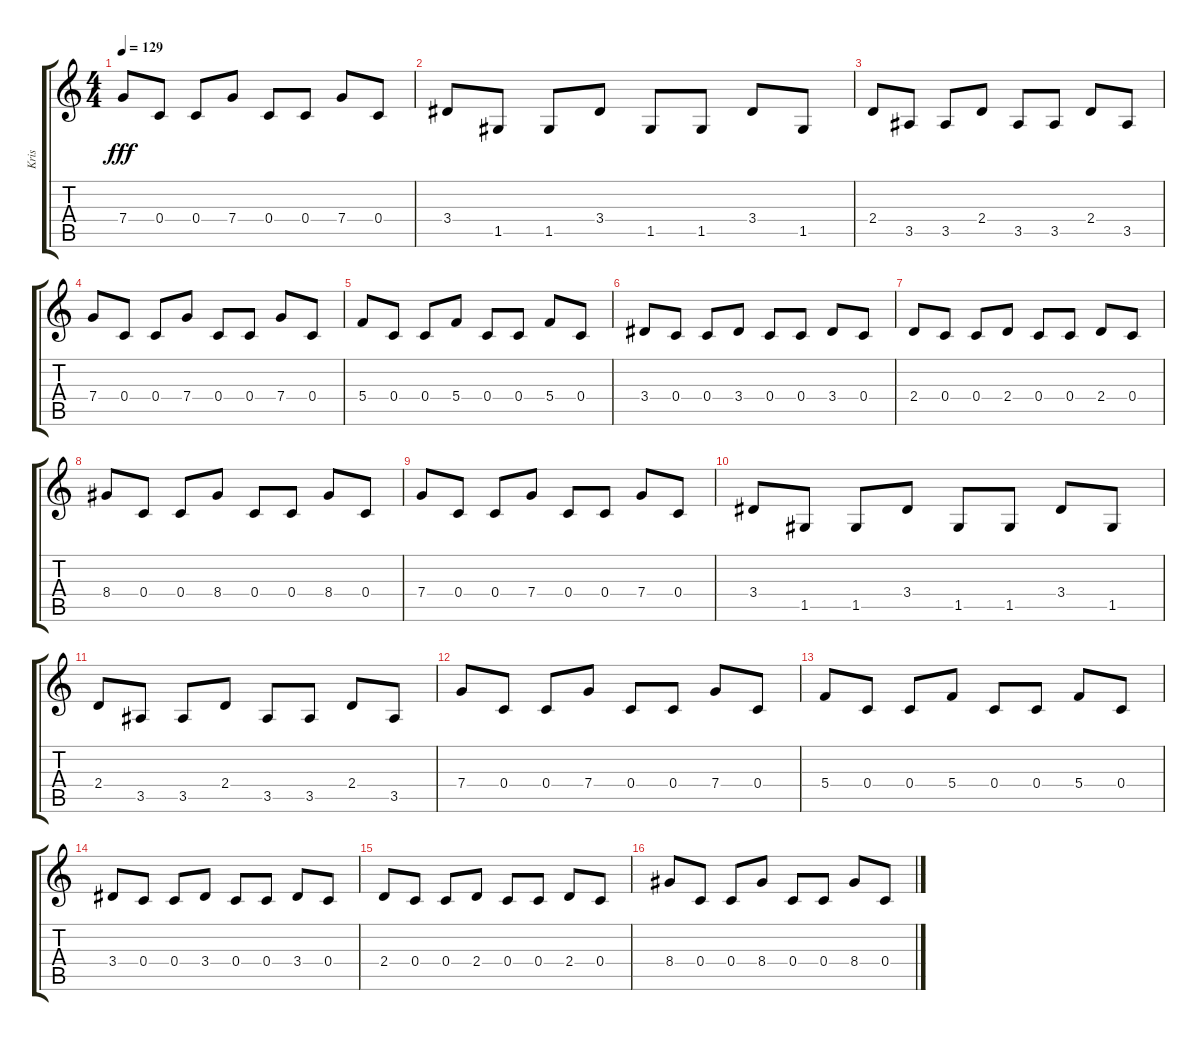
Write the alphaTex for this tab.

\track ("Kris" "Kris") {instrument distortionguitar}
\staff {score tabs}
\tuning (D4 A3 F3 C3 G2 C2) {hide}
\ts (4 4)
\tempo 129
\clef g2
\ks c
7.4.8{dy fff} 0.4.8 0.4.8 7.4.8 0.4.8 0.4.8 7.4.8 0.4.8 |
3.4.8 1.5.8 1.5.8 3.4.8 1.5.8 1.5.8 3.4.8 1.5.8 |
2.4.8 3.5.8 3.5.8 2.4.8 3.5.8 3.5.8 2.4.8 3.5.8 |
7.4.8 0.4.8 0.4.8 7.4.8 0.4.8 0.4.8 7.4.8 0.4.8 |
5.4.8 0.4.8 0.4.8 5.4.8 0.4.8 0.4.8 5.4.8 0.4.8 |
3.4.8 0.4.8 0.4.8 3.4.8 0.4.8 0.4.8 3.4.8 0.4.8 |
2.4.8 0.4.8 0.4.8 2.4.8 0.4.8 0.4.8 2.4.8 0.4.8 |
8.4.8 0.4.8 0.4.8 8.4.8 0.4.8 0.4.8 8.4.8 0.4.8 |
7.4.8 0.4.8 0.4.8 7.4.8 0.4.8 0.4.8 7.4.8 0.4.8 |
3.4.8 1.5.8 1.5.8 3.4.8 1.5.8 1.5.8 3.4.8 1.5.8 |
2.4.8 3.5.8 3.5.8 2.4.8 3.5.8 3.5.8 2.4.8 3.5.8 |
7.4.8 0.4.8 0.4.8 7.4.8 0.4.8 0.4.8 7.4.8 0.4.8 |
5.4.8 0.4.8 0.4.8 5.4.8 0.4.8 0.4.8 5.4.8 0.4.8 |
3.4.8 0.4.8 0.4.8 3.4.8 0.4.8 0.4.8 3.4.8 0.4.8 |
2.4.8 0.4.8 0.4.8 2.4.8 0.4.8 0.4.8 2.4.8 0.4.8 |
8.4.8 0.4.8 0.4.8 8.4.8 0.4.8 0.4.8 8.4.8 0.4.8
